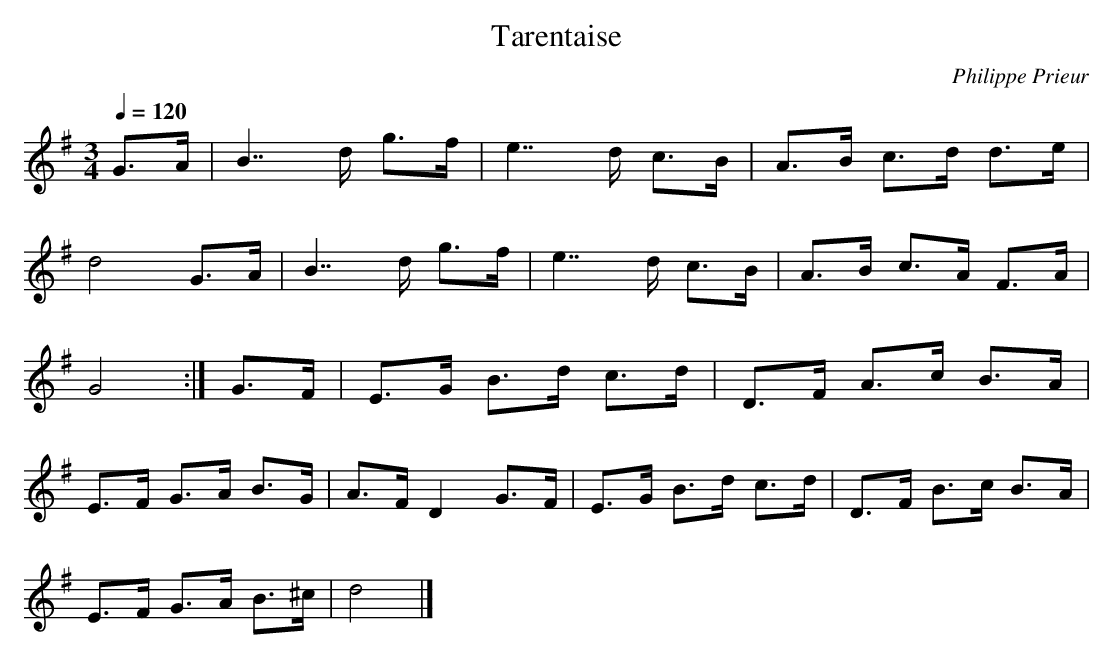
X:1
T:Tarentaise
C:Philippe Prieur
Q:1/4=120
M:3/4     %Meter
K:G
G3/2A/  |B7/2 d/ g3/2f/ |e7/2 d/ c3/2B/ |A3/2B/ c3/2d/ d3/2e/ |
d4 G3/2A/ |B7/2 d/ g3/2f/ |e7/2 d/ c3/2B/ |A3/2B/ c3/2A/ F3/2A/ |
G4  :|G3/2F/ |E3/2G/ B3/2d/ c3/2d/ |D3/2F/ A3/2c/ B3/2A/ |
E3/2F/ G3/2A/ B3/2G/ |A3/2F/ D2 G3/2F/ |E3/2G/ B3/2d/ c3/2d/ |D3/2F/ B3/2c/ B3/2A/ |
E3/2F/ G3/2A/ B3/2^c/ |d4  |]
